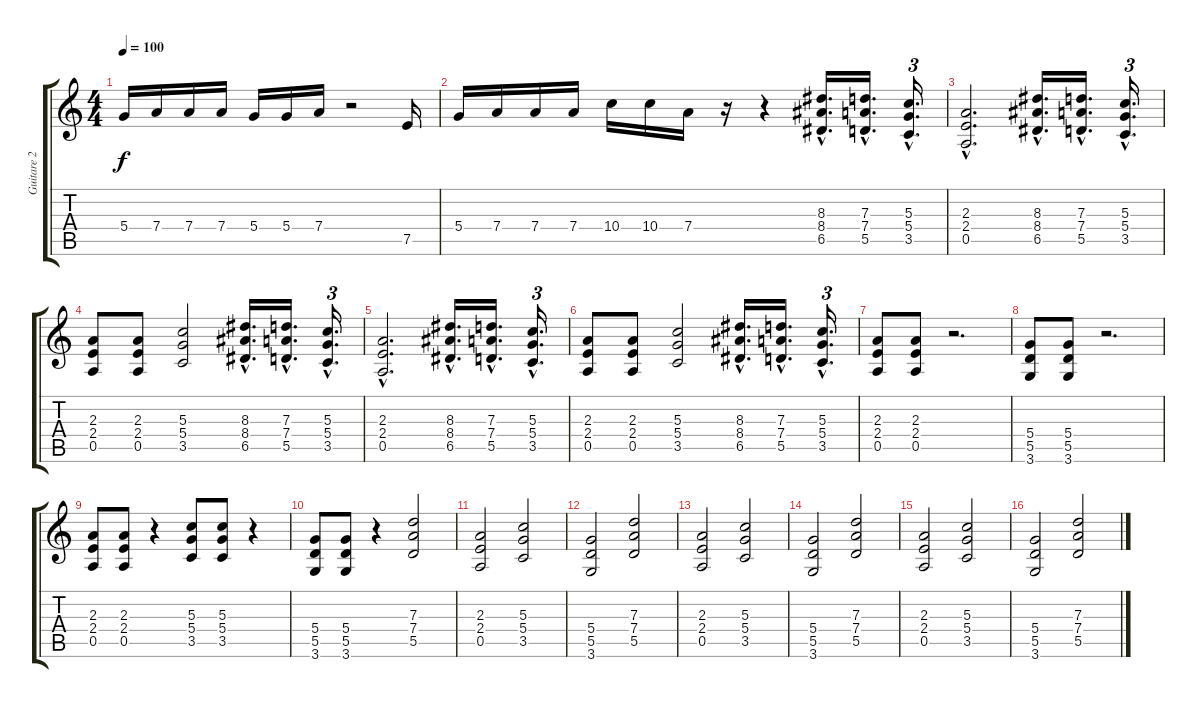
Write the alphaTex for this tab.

\track ("Guitare 2" "Guitare 2") {instrument electricguitarmuted}
\staff {score tabs}
\tuning (E4 B3 G3 D3 A2 E2) {hide}
\ts (4 4)
\tempo 100
\clef g2
\ks c
5.4.16{dy f} 7.4.16 7.4.16 7.4.16 5.4.16 5.4.16 7.4.16 r.2 7.5.16 |
5.4.16 7.4.16 7.4.16 7.4.16 10.4.16 10.4.16 7.4.16 r.16 r.4 (8.3{hac} 8.4{hac} 6.5{hac}).16{d volume 10 instrument distortionguitar} (7.3{hac} 7.4{hac} 5.5{hac}).16{d} (5.3{hac} 5.4{hac} 3.5{hac}).16{d tu (3 2)} |
(2.3{hac} 2.4{hac} 0.5{hac}).2{d} (8.3{hac} 8.4{hac} 6.5{hac}).16{d} (7.3{hac} 7.4{hac} 5.5{hac}).16{d} (5.3{hac} 5.4{hac} 3.5{hac}).16{d tu (3 2)} |
(2.3 2.4 0.5).8 (2.3 2.4 0.5).8 (5.3 5.4 3.5).2 (8.3{hac} 8.4{hac} 6.5{hac}).16{d} (7.3{hac} 7.4{hac} 5.5{hac}).16{d} (5.3{hac} 5.4{hac} 3.5{hac}).16{d tu (3 2)} |
(2.3{hac} 2.4{hac} 0.5{hac}).2{d} (8.3{hac} 8.4{hac} 6.5{hac}).16{d} (7.3{hac} 7.4{hac} 5.5{hac}).16{d} (5.3{hac} 5.4{hac} 3.5{hac}).16{d tu (3 2)} |
(2.3 2.4 0.5).8 (2.3 2.4 0.5).8 (5.3 5.4 3.5).2 (8.3{hac} 8.4{hac} 6.5{hac}).16{d} (7.3{hac} 7.4{hac} 5.5{hac}).16{d} (5.3{hac} 5.4{hac} 3.5{hac}).16{d tu (3 2)} |
(2.3 2.4 0.5).8 (2.3 2.4 0.5).8 r.2{d} |
(5.4 5.5 3.6).8 (5.4 5.5 3.6).8 r.2{d} |
(2.3 2.4 0.5).8 (2.3 2.4 0.5).8 r.4 (5.3 5.4 3.5).8 (5.3 5.4 3.5).8 r.4 |
(5.4 5.5 3.6).8 (5.4 5.5 3.6).8 r.4 (7.3 7.4 5.5).2 |
(2.3 2.4 0.5).2 (5.3 5.4 3.5).2 |
(5.4 5.5 3.6).2 (7.3 7.4 5.5).2 |
(2.3 2.4 0.5).2 (5.3 5.4 3.5).2 |
(5.4 5.5 3.6).2 (7.3 7.4 5.5).2 |
(2.3 2.4 0.5).2 (5.3 5.4 3.5).2 |
(5.4 5.5 3.6).2 (7.3 7.4 5.5).2
